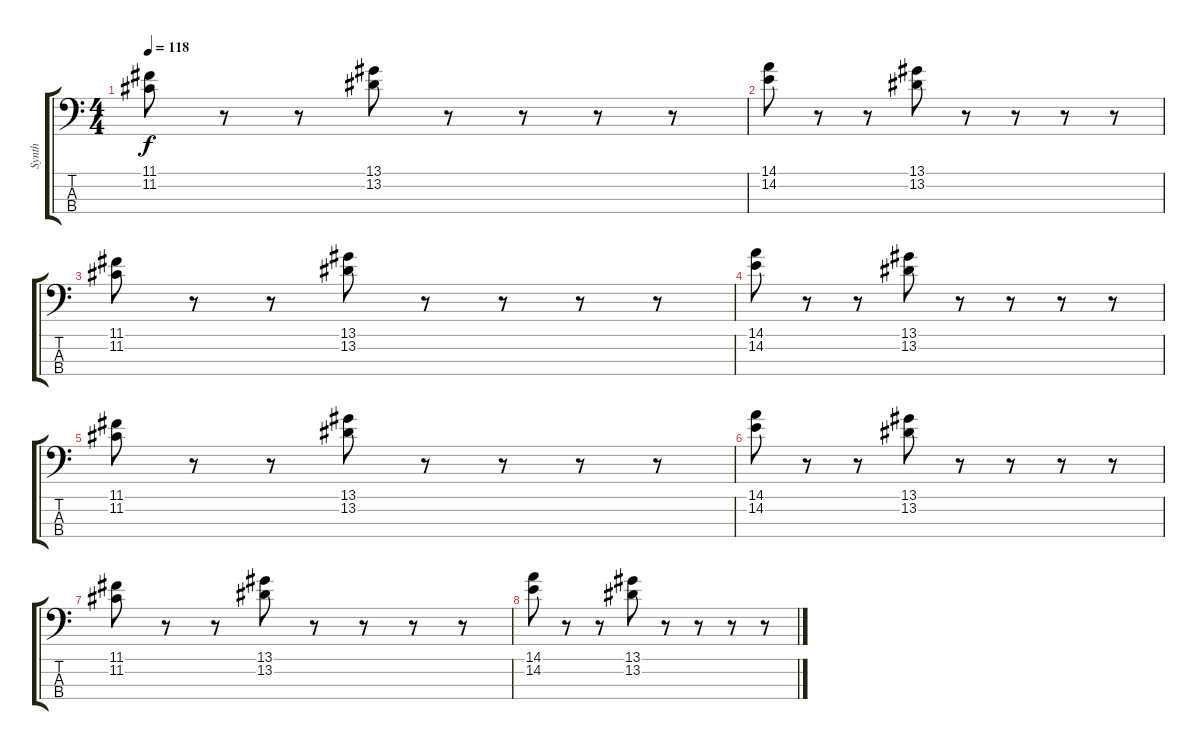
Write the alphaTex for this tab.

\track ("Synth" "Synth") {instrument electricbassfinger}
\staff {score tabs}
\tuning (G2 D2 A1 E1) {hide}
\ts (4 4)
\tempo 118
\clef f4
\ks c
(11.1 11.2).8{dy f} r.8 r.8 (13.1 13.2).8 r.8 r.8 r.8 r.8 |
(14.1 14.2).8 r.8 r.8 (13.1 13.2).8 r.8 r.8 r.8 r.8 |
(11.1 11.2).8 r.8 r.8 (13.1 13.2).8 r.8 r.8 r.8 r.8 |
(14.1 14.2).8 r.8 r.8 (13.1 13.2).8 r.8 r.8 r.8 r.8 |
(11.1 11.2).8 r.8 r.8 (13.1 13.2).8 r.8 r.8 r.8 r.8 |
(14.1 14.2).8 r.8 r.8 (13.1 13.2).8 r.8 r.8 r.8 r.8 |
(11.1 11.2).8 r.8 r.8 (13.1 13.2).8 r.8 r.8 r.8 r.8 |
(14.1 14.2).8 r.8 r.8 (13.1 13.2).8 r.8 r.8 r.8 r.8
